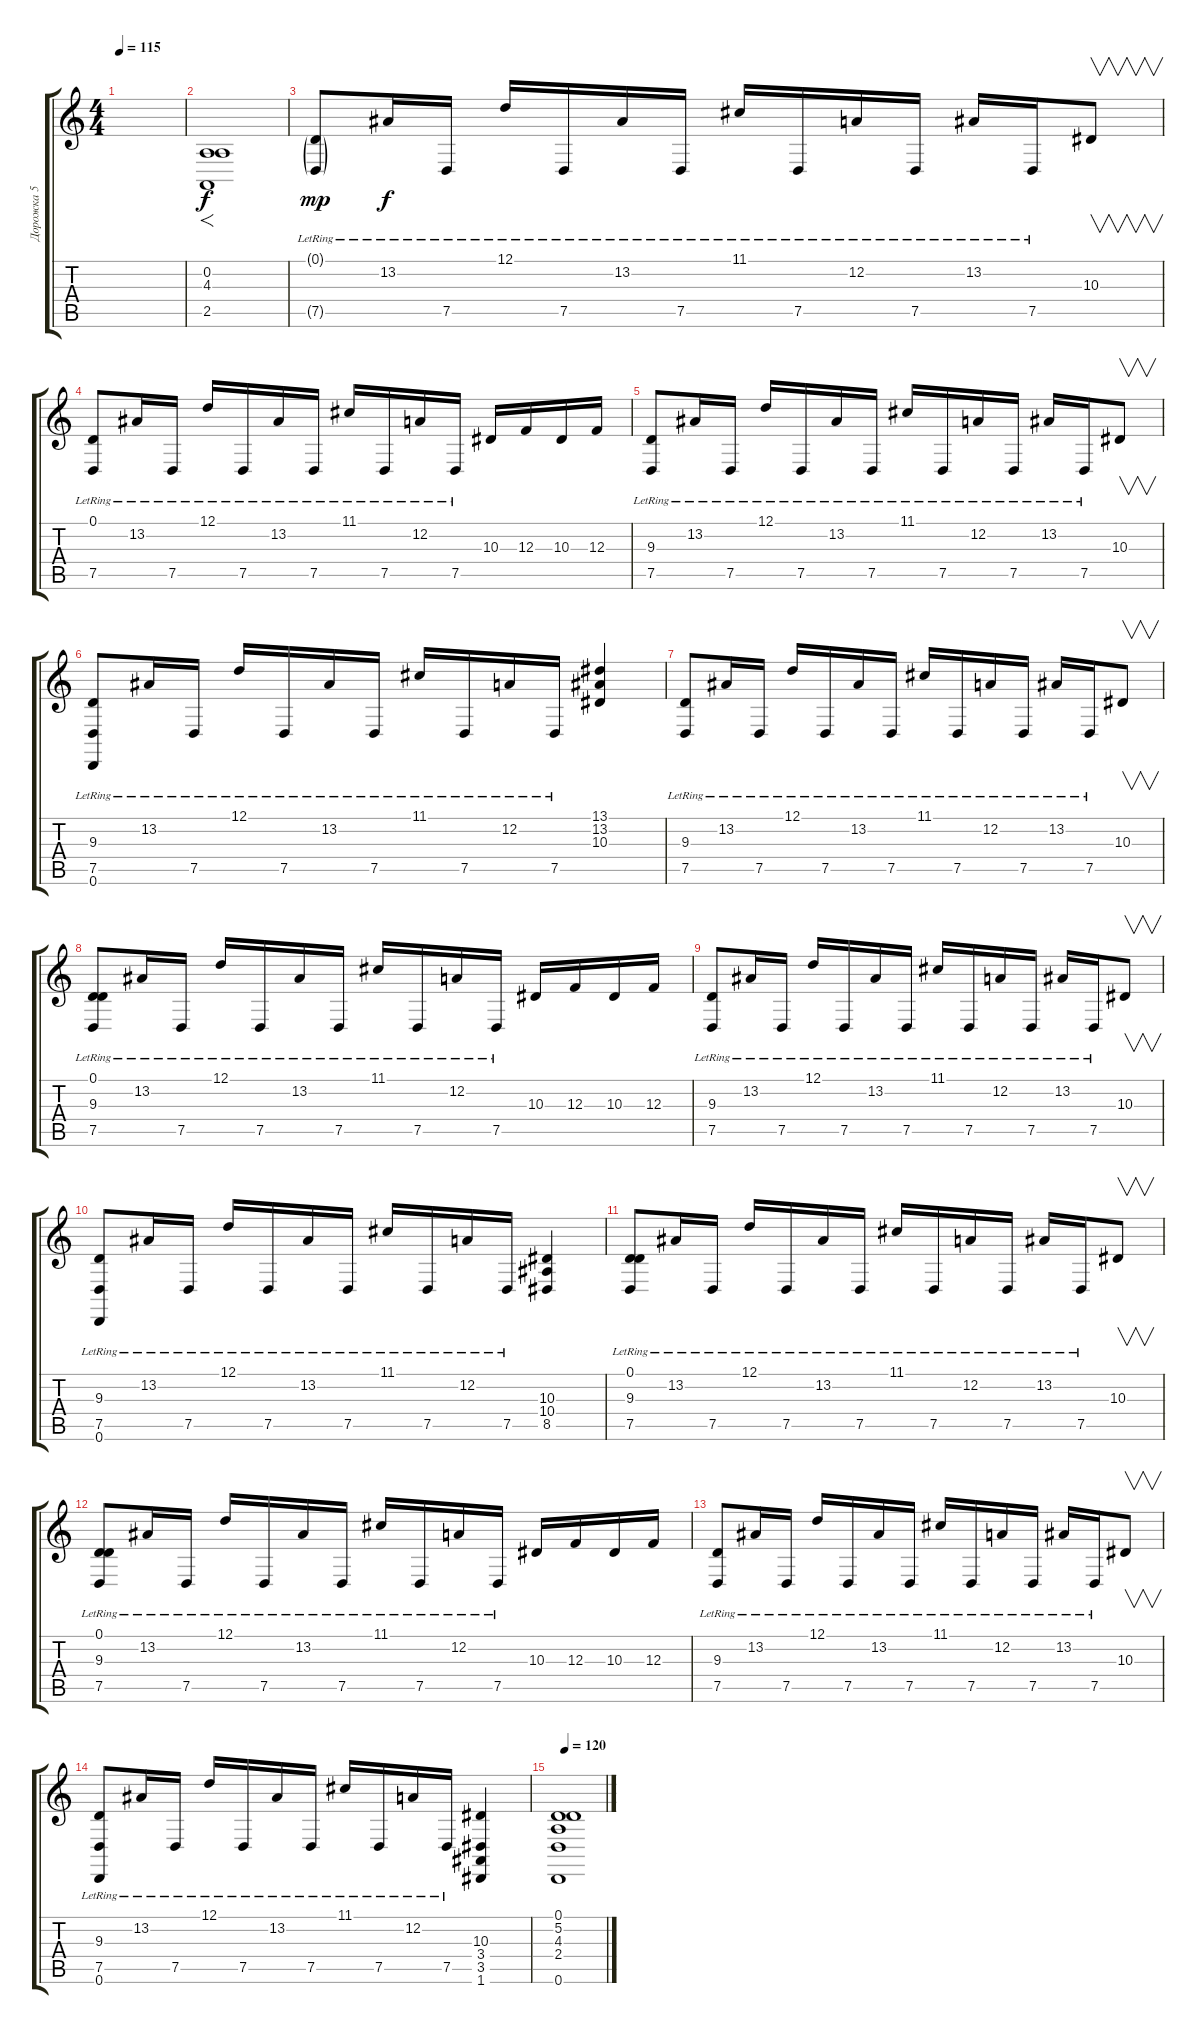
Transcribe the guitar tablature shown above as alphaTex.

\track ("Дорожка 5" "Дорожка 5") {instrument brightacousticpiano}
\staff {score tabs}
\tuning (D4 A3 F3 C3 G2 D2) {hide}
\ts (4 4)
\tempo 115
\tempo 80
\tempo 115
\clef g2
\ks c
|
(0.2 4.3 2.5).1{f} |
(0.1{g lr} 7.5{g lr}).8{dy mp} 13.2{lr}.16{dy f} 7.5{lr}.16 12.1{lr}.16 7.5{lr}.16 13.2{lr}.16 7.5{lr}.16 11.1{lr}.16 7.5{lr}.16 12.2{lr}.16 7.5{lr}.16 13.2{lr}.16 7.5{lr}.16 10.3.8{v} |
(0.1{lr} 7.5{lr}).8 13.2{lr}.16 7.5{lr}.16 12.1{lr}.16 7.5{lr}.16 13.2{lr}.16 7.5{lr}.16 11.1{lr}.16 7.5{lr}.16 12.2{lr}.16 7.5{lr}.16 10.3.16 12.3.16 10.3.16 12.3.16 |
(9.3{lr} 7.5{lr}).8 13.2{lr}.16 7.5{lr}.16 12.1{lr}.16 7.5{lr}.16 13.2{lr}.16 7.5{lr}.16 11.1{lr}.16 7.5{lr}.16 12.2{lr}.16 7.5{lr}.16 13.2{lr}.16 7.5{lr}.16 10.3.8{v} |
(9.3 7.5{lr} 0.6).8 13.2{lr}.16 7.5{lr}.16 12.1{lr}.16 7.5{lr}.16 13.2{lr}.16 7.5{lr}.16 11.1{lr}.16 7.5{lr}.16 12.2{lr}.16 7.5{lr}.16 (13.1 13.2 10.3).4 |
(9.3{lr} 7.5{lr}).8 13.2{lr}.16 7.5{lr}.16 12.1{lr}.16 7.5{lr}.16 13.2{lr}.16 7.5{lr}.16 11.1{lr}.16 7.5{lr}.16 12.2{lr}.16 7.5{lr}.16 13.2{lr}.16 7.5{lr}.16 10.3.8{v} |
(0.1{lr} 9.3{lr} 7.5{lr}).8 13.2{lr}.16 7.5{lr}.16 12.1{lr}.16 7.5{lr}.16 13.2{lr}.16 7.5{lr}.16 11.1{lr}.16 7.5{lr}.16 12.2{lr}.16 7.5{lr}.16 10.3.16 12.3.16 10.3.16 12.3.16 |
(9.3{lr} 7.5{lr}).8 13.2{lr}.16 7.5{lr}.16 12.1{lr}.16 7.5{lr}.16 13.2{lr}.16 7.5{lr}.16 11.1{lr}.16 7.5{lr}.16 12.2{lr}.16 7.5{lr}.16 13.2{lr}.16 7.5{lr}.16 10.3.8{v} |
(9.3 7.5{lr} 0.6).8 13.2{lr}.16 7.5{lr}.16 12.1{lr}.16 7.5{lr}.16 13.2{lr}.16 7.5{lr}.16 11.1{lr}.16 7.5{lr}.16 12.2{lr}.16 7.5{lr}.16 (10.3 10.4 8.5).4 |
(0.1{lr} 9.3{lr} 7.5{lr}).8 13.2{lr}.16 7.5{lr}.16 12.1{lr}.16 7.5{lr}.16 13.2{lr}.16 7.5{lr}.16 11.1{lr}.16 7.5{lr}.16 12.2{lr}.16 7.5{lr}.16 13.2{lr}.16 7.5{lr}.16 10.3.8{v} |
(0.1{lr} 9.3{lr} 7.5{lr}).8 13.2{lr}.16 7.5{lr}.16 12.1{lr}.16 7.5{lr}.16 13.2{lr}.16 7.5{lr}.16 11.1{lr}.16 7.5{lr}.16 12.2{lr}.16 7.5{lr}.16 10.3.16 12.3.16 10.3.16 12.3.16 |
(9.3{lr} 7.5{lr}).8 13.2{lr}.16 7.5{lr}.16 12.1{lr}.16 7.5{lr}.16 13.2{lr}.16 7.5{lr}.16 11.1{lr}.16 7.5{lr}.16 12.2{lr}.16 7.5{lr}.16 13.2{lr}.16 7.5{lr}.16 10.3.8{v} |
(9.3 7.5{lr} 0.6).8 13.2{lr}.16 7.5{lr}.16 12.1{lr}.16 7.5{lr}.16 13.2{lr}.16 7.5{lr}.16 11.1{lr}.16 7.5{lr}.16 12.2{lr}.16 7.5{lr}.16 (10.3 3.4 3.5 1.6).4 |
\tempo 120
(0.1 5.2 4.3 2.4 0.6).1
